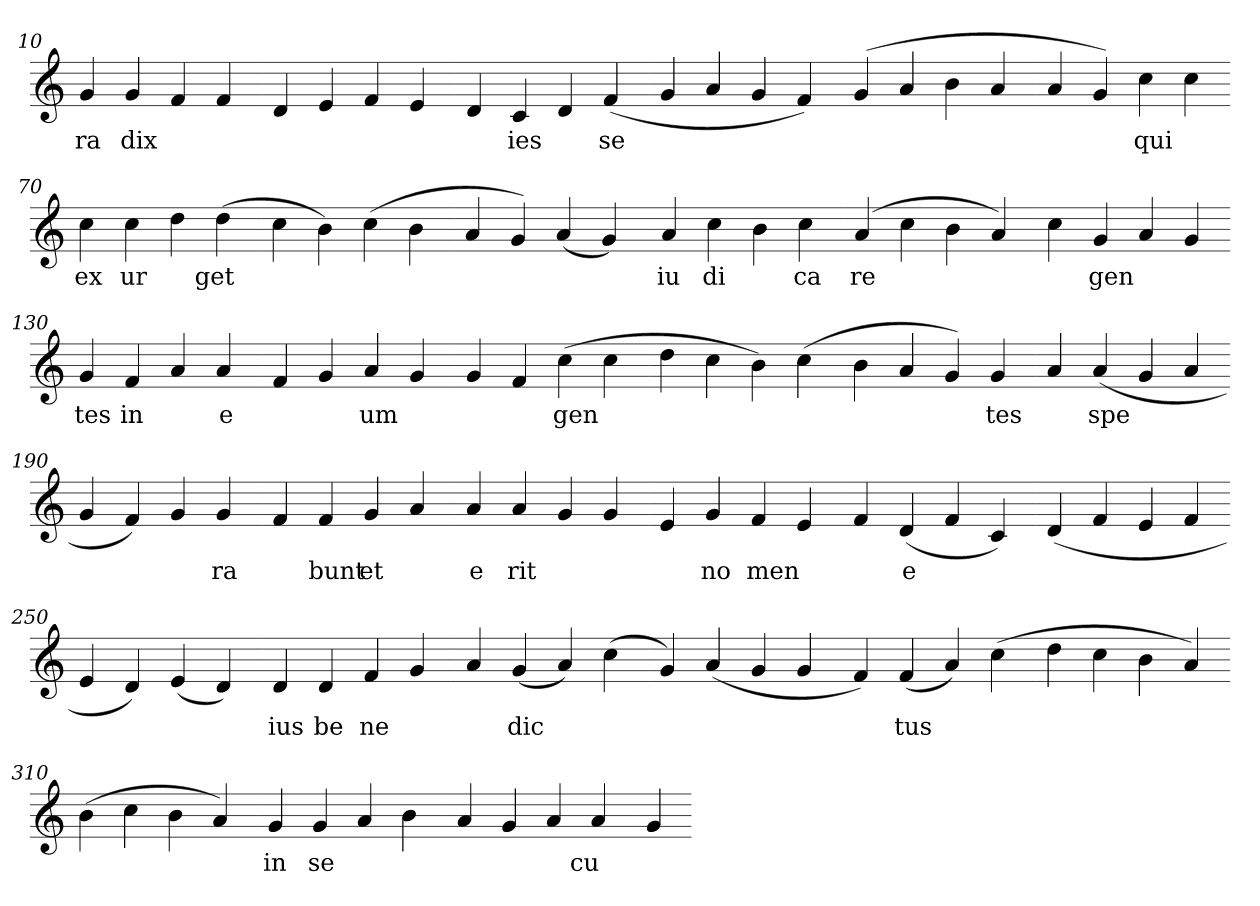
**kern	**text
*part1	*part1
*staff1	*staff1
*clefG2	*
=10.	=10.
4g	ra
4g	dix
4f	.
4f	.
=20.-	=20.-
4d	.
4e	.
4f	.
4e	.
=30.-	=30.-
4d	.
4c	ies
4d	.
(>4f	se
=40.-	=40.-
4g	.
4a	.
4g	.
4f)	.
=50.-	=50.-
(>4g	.
4a	.
4b	.
4a	.
=60.-	=60.-
4a	.
4g)	.
4cc	qui
4cc	.
=70.-	=70.-
4cc	ex
4cc	ur
4dd	.
(>4dd	get
=80.-	=80.-
4cc	.
4b)	.
(>4cc	.
4b	.
=90.-	=90.-
4a	.
4g)	.
(>4a	.
4g)	.
=100.-	=100.-
4a	iu
4cc	di
4b	.
4cc	ca
=110.-	=110.-
(>4a	re
4cc	.
4b	.
4a)	.
=120.-	=120.-
4cc	.
4g	gen
4a	.
4g	.
=130.-	=130.-
4g	tes
4f	in
4a	.
4a	e
=140.-	=140.-
4f	.
4g	.
4a	um
4g	.
=150.-	=150.-
4g	.
4f	.
(>4cc	gen
4cc	.
=160.-	=160.-
4dd	.
4cc	.
4b)	.
(>4cc	.
=170.-	=170.-
4b	.
4a	.
4g)	.
4g	tes
=180.-	=180.-
4a	.
(>4a	spe
4g	.
4a	.
=190.-	=190.-
4g	.
4f)	.
4g	.
4g	ra
=200.-	=200.-
4f	.
4f	bunt
4g	et
4a	.
=210.-	=210.-
4a	e
4a	rit
4g	.
4g	.
=220.-	=220.-
4e	.
4g	no
4f	men
4e	.
=230.-	=230.-
4f	.
(>4d	e
4f	.
4c)	.
=240.-	=240.-
(>4d	.
4f	.
4e	.
4f	.
=250.-	=250.-
4e	.
4d)	.
(>4e	.
4d)	.
=260.-	=260.-
4d	ius
4d	be
4f	ne
4g	.
=270.-	=270.-
4a	.
(>4g	dic
4a)	.
(>4cc	.
=280.-	=280.-
4g)	.
(>4a	.
4g	.
4g	.
=290.-	=290.-
4f)	.
(>4f	tus
4a)	.
(>4cc	.
=300.-	=300.-
4dd	.
4cc	.
4b	.
4a)	.
=310.-	=310.-
(>4b	.
4cc	.
4b	.
4a)	.
=320.-	=320.-
4g	in
4g	se
4a	.
4b	.
=330.-	=330.-
4a	.
4g	.
4a	.
4a	cu
=340.-	=340.-
4g	.
=-	=-
*-	*-
